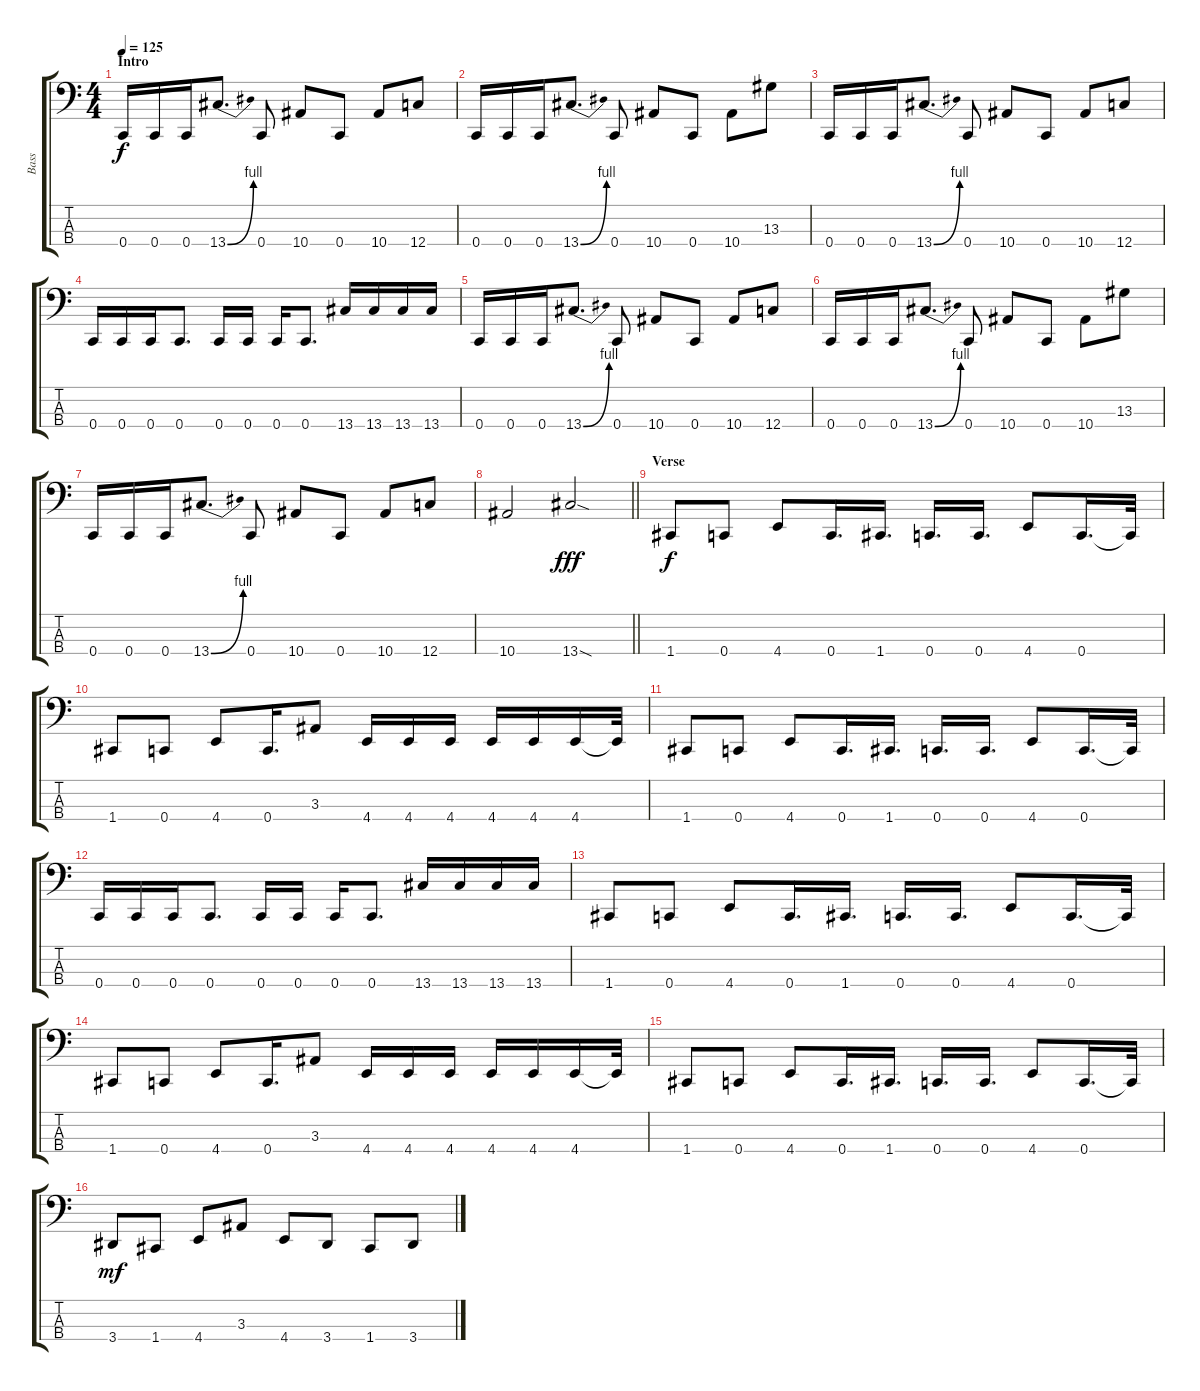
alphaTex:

\track ("Bass" "Bass") {instrument electricbasspick}
\staff {score tabs}
\tuning (F2 C2 G1 C1) {hide}
\ts (4 4)
\section ("" "Intro")
\tempo 125
\clef f4
\ks c
0.4.16{dy f instrument electricbasspick} 0.4.16 0.4.16 13.4{be (bend 0 0 60 4)}.8{d} 0.4.8 10.4.8 0.4.8 10.4.8 12.4.8 |
0.4.16 0.4.16 0.4.16 13.4{be (bend 0 0 60 4)}.8{d} 0.4.8 10.4.8 0.4.8 10.4.8 13.3.8 |
0.4.16 0.4.16 0.4.16 13.4{be (bend 0 0 60 4)}.8{d} 0.4.8 10.4.8 0.4.8 10.4.8 12.4.8 |
0.4.16 0.4.16 0.4.16 0.4.8{d} 0.4.16 0.4.16 0.4.16 0.4.8{d} 13.4.16 13.4.16 13.4.16 13.4.16 |
0.4.16 0.4.16 0.4.16 13.4{be (bend 0 0 60 4)}.8{d} 0.4.8 10.4.8 0.4.8 10.4.8 12.4.8 |
0.4.16 0.4.16 0.4.16 13.4{be (bend 0 0 60 4)}.8{d} 0.4.8 10.4.8 0.4.8 10.4.8 13.3.8 |
0.4.16 0.4.16 0.4.16 13.4{be (bend 0 0 60 4)}.8{d} 0.4.8 10.4.8 0.4.8 10.4.8 12.4.8 |
\barLineRight lightlight
10.4.2 13.4{sod}.2{dy fff} |
\section ("" "Verse")
1.4.8{dy f} 0.4.8 4.4.8 0.4.16{d} 1.4.16{d} 0.4.16{d} 0.4.16{d} 4.4.8 0.4.16{d} 0.4{t}.32 |
1.4.8 0.4.8 4.4.8 0.4.16{d} 3.3.8 4.4.16 4.4.16 4.4.16 4.4.16 4.4.16 4.4.16 4.4{t}.32 |
1.4.8 0.4.8 4.4.8 0.4.16{d} 1.4.16{d} 0.4.16{d} 0.4.16{d} 4.4.8 0.4.16{d} 0.4{t}.32 |
0.4.16 0.4.16 0.4.16 0.4.8{d} 0.4.16 0.4.16 0.4.16 0.4.8{d} 13.4.16 13.4.16 13.4.16 13.4.16 |
1.4.8 0.4.8 4.4.8 0.4.16{d} 1.4.16{d} 0.4.16{d} 0.4.16{d} 4.4.8 0.4.16{d} 0.4{t}.32 |
1.4.8 0.4.8 4.4.8 0.4.16{d} 3.3.8 4.4.16 4.4.16 4.4.16 4.4.16 4.4.16 4.4.16 4.4{t}.32 |
1.4.8 0.4.8 4.4.8 0.4.16{d} 1.4.16{d} 0.4.16{d} 0.4.16{d} 4.4.8 0.4.16{d} 0.4{t}.32 |
3.4.8{dy mf} 1.4.8 4.4.8 3.3.8 4.4.8 3.4.8 1.4.8 3.4.8
